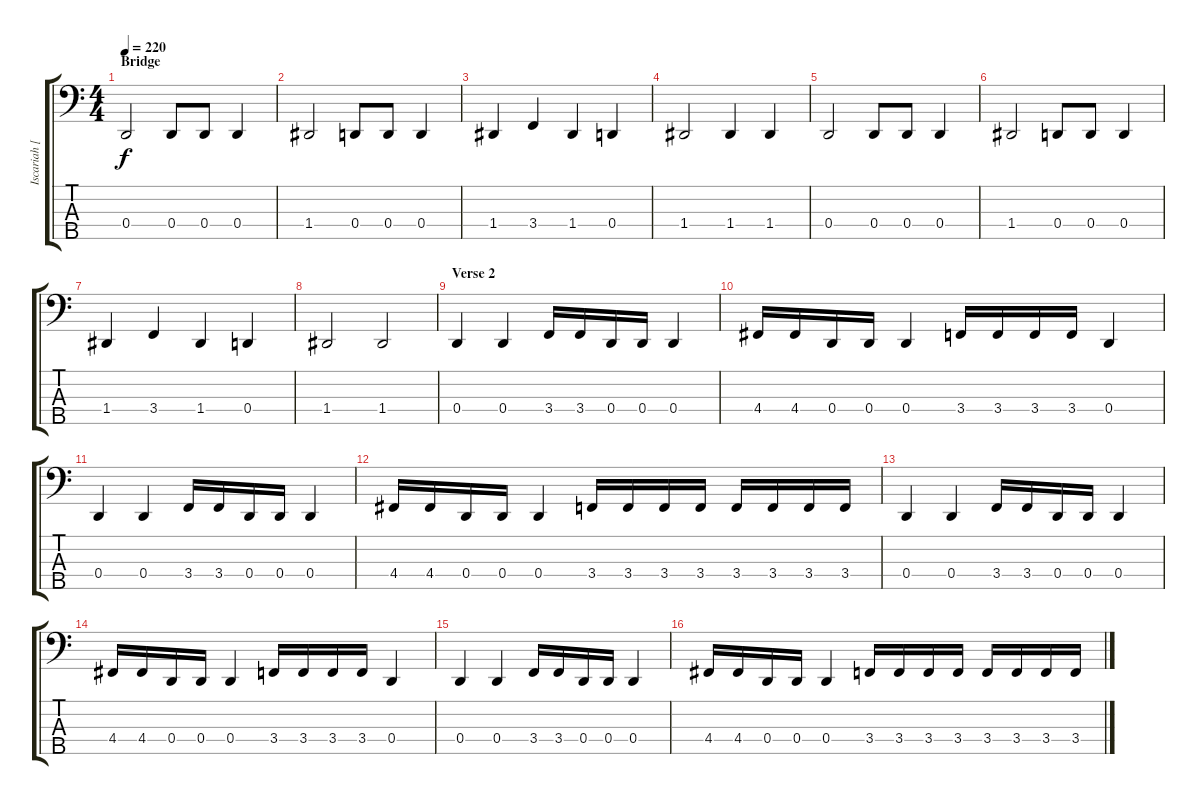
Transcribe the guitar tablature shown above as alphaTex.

\track ("Iscariah [Bass]" "Iscariah [") {instrument electricbasspick}
\staff {score tabs}
\tuning (F2 C2 G1 D1 A0) {hide}
\ts (4 4)
\section ("" "Bridge")
\tempo 220
\clef f4
\ks c
0.4.2{dy f} 0.4.8 0.4.8 0.4.4 |
1.4.2 0.4.8 0.4.8 0.4.4 |
1.4.4 3.4.4 1.4.4 0.4.4 |
1.4.2 1.4.4 1.4.4 |
0.4.2 0.4.8 0.4.8 0.4.4 |
1.4.2 0.4.8 0.4.8 0.4.4 |
1.4.4 3.4.4 1.4.4 0.4.4 |
1.4.2 1.4.2 |
\section ("" "Verse 2")
0.4.4 0.4.4 3.4.16 3.4.16 0.4.16 0.4.16 0.4.4 |
4.4.16 4.4.16 0.4.16 0.4.16 0.4.4 3.4.16 3.4.16 3.4.16 3.4.16 0.4.4 |
0.4.4 0.4.4 3.4.16 3.4.16 0.4.16 0.4.16 0.4.4 |
4.4.16 4.4.16 0.4.16 0.4.16 0.4.4 3.4.16 3.4.16 3.4.16 3.4.16 3.4.16 3.4.16 3.4.16 3.4.16 |
0.4.4 0.4.4 3.4.16 3.4.16 0.4.16 0.4.16 0.4.4 |
4.4.16 4.4.16 0.4.16 0.4.16 0.4.4 3.4.16 3.4.16 3.4.16 3.4.16 0.4.4 |
0.4.4 0.4.4 3.4.16 3.4.16 0.4.16 0.4.16 0.4.4 |
4.4.16 4.4.16 0.4.16 0.4.16 0.4.4 3.4.16 3.4.16 3.4.16 3.4.16 3.4.16 3.4.16 3.4.16 3.4.16
